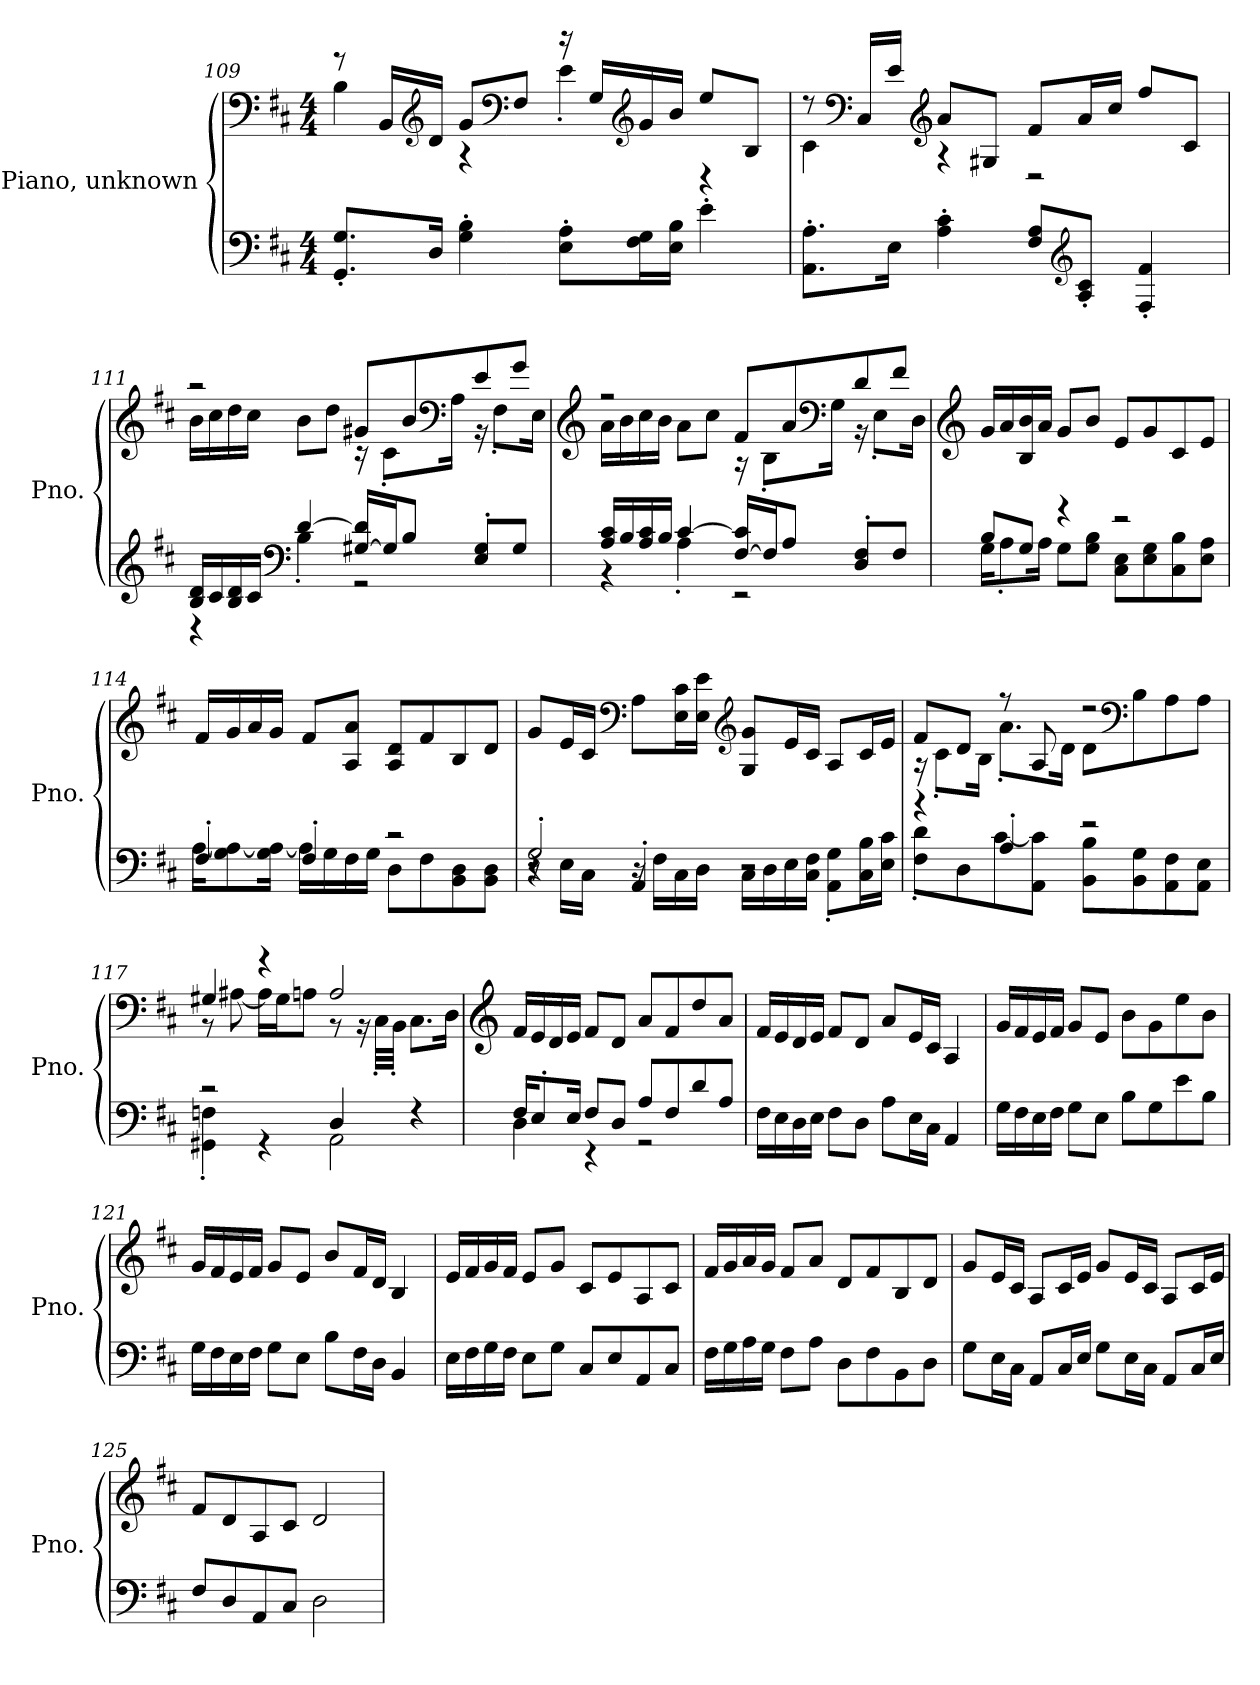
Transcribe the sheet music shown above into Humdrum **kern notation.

**kern	**kern
*part1	*part1
*staff2	*staff1
*I"Piano, unknown	*
*I'Pno.	*
*clefF4	*clefF4
*k[f#c#]	*k[f#c#]
*M4/4	*M4/4
=109	=109
*	*^
8.GG/' 8.G/'L	8r	4B\
.	16BB/LL	.
*	*clefG2	*
16D/Jk	16d/JJ	.
4G\' 4B\'	8g/L	4r
*	*clefF4	*
.	8F#/J	.
8E\' 8A\'L	16r	4e'\
.	16G/LL	.
*	*clefG2	*
16F#\ 16G\L	16g/	.
16E\ 16B\JJ	16b/JJ	.
4e'\	8ee/L	4r
.	8B/J	.
!!LO:LB:g=z	!!
=110	=110	=110
8.AA\' 8.A\'L	8r	4c#\
*	*clefF4	*
.	16C#/LL	.
16E\Jk	16e/JJ	.
*	*clefG2	*
4A\' 4c#\'	8a/L	4r
.	8G#X/J	.
8F#/ 8A/L	8f#/L	2r
*clefG2	*	*
8A/' 8c#/'J	16a/L	.
.	16cc#/JJ	.
4F#/' 4f#/'	8ff#/L	.
.	8c#/J	.
=111	=111	=111
*^	*	*
16B/ 16d/LL	4r	2r	16b\LL
16c#/	.	.	16cc#\
16B/ 16d/	.	.	16dd\
16c#/JJ	.	.	16cc#\JJ
*clefF4	*	*	*
[4d/	4B'\	.	8b\L
.	.	.	8dd\J
[16G#X/ 16d/]LL	2r	8g#X/L	16r
16G#/J]	.	.	8c#'\L
8B/J	.	8b/	.
*	*	*clefF4	*
.	.	.	16A\Jk
8E/' 8G#/'L	.	8e/	16r
.	.	.	8F#'\L
8G#/J	.	8g#/J	.
.	.	.	16E\Jk
!!LO:LB:g=z	!!
=112	=112	=112	=112
*	*	*clefG2	*
16A/ 16c#/LL	4r	2r	16a\LL
16B/	.	.	16b\
16A/ 16c#/	.	.	16cc#\
16B/JJ	.	.	16b\JJ
[4c#/	4A'\	.	8a\L
.	.	.	8cc#\J
[16F#/ 16c#/]LL	2r	8f#/L	16r
16F#/J]	.	.	8B'\L
8A/J	.	8a/	.
*	*	*clefF4	*
.	.	.	16G\Jk
8D/' 8F#/'L	.	8d/	16r
.	.	.	8E'\L
8F#/J	.	8f#/J	.
.	.	.	16D\Jk
*	*	*v	*v
=113	=113	=113
*	*	*clefG2
8B/L	16G\KL	16g/LL
.	8A'\	16a/
8G/J	.	16B/ 16b/
.	16A\Jk	16a/JJ
4r	8G\L	8g/L
.	8G\ 8B\J	8b/J
2r	8C#\ 8E\L	8e/L
.	8E\ 8G\	8g/
.	8C#\ 8B\	8c#/
.	8E\ 8A\J	8e/J
=114	=114	=114
4F#'/	[16A\KL	16f#/LL
.	8G\ 8A\_	16g/
.	.	16a/
.	16G\ 16A\_Jk	16g/JJ
4F#'/	16A\LL]	8f#/L
.	16G\	.
.	16F#\	8A/ 8a/J
.	16G\JJ	.
2r	8D\L	8A/ 8d/L
.	8F#\	8f#/
.	8BB\ 8D\	8B/
.	8BB\ 8D\J	8d/J
!!LO:LB:g=z
=115	=115	=115
*	*^	*
2G'/	8r	4r	8g/L
.	16E\LL	.	16e/L
.	16C#\JJ	.	16c#/JJ
*	*	*	*clefF4
.	16r	4AA'/	8A\L
.	16F#\LL	.	.
.	16C#\	.	16E\ 16c#\L
.	16D\JJ	.	16E\ 16e\JJ
*	*	*	*clefG2
2r	16C#\LL	2r	8G/ 8g/L
.	16D\	.	.
.	16E\	.	16e/L
.	16C#\ 16F#\JJ	.	16c#/JJ
.	8AA\' 8G\'L	.	8A/L
.	16C#\ 16B\L	.	16c#/L
.	16E\ 16c#\JJ	.	16e/JJ
*	*v	*v	*
=116	=116	=116
*	*	*^
4r	8F#\' 8d\'L	8f#/L	16r
.	.	.	8c#'\L
.	8D\	8d/J	.
.	.	.	16B\Jk
4A'/	[8c#\	8r	8.a'\L
.	8AA\ 8c#\]J	8A/	.
.	.	.	16d\Jk
2r	8BB\ 8B\L	2r	8d\L
*	*	*clefF4	*
.	8BB\ 8G\	.	8B\
.	8AA\ 8F#\	.	8A\
.	8AA\ 8E\J	.	8A\J
!!LO:PB:g=z	!!
=117	=117	=117	=117
2r	4GG#X\' 4Fn\'	4G#X/	8r
.	.	.	[8A#X\
.	4r	4r	16A#\LL]
.	.	.	16G#\J
.	.	.	8An\J
4D/	2AA\	2A/	8r
.	.	.	16r
.	.	.	32C#'\LLL
.	.	.	32BB'\JJJ
4r	.	.	8.C#\L
.	.	.	16D\Jk
*	*	*v	*v
=118	=118	=118
*	*	*clefG2
16F#/KL	4D\	16f#/LL
8E'/	.	16e/
.	.	16d/
16E/Jk	.	16e/JJ
8F#/L	4r	8f#/L
8D/J	.	8d/J
8A/L	2r	8a/L
8F#/	.	8f#/
8d/	.	8dd/
8A/J	.	8a/J
*v	*v	*
=119	=119
16F#\LL	16f#/LL
16E\	16e/
16D\	16d/
16E\JJ	16e/JJ
8F#\L	8f#/L
8D\J	8d/J
8A\L	8a/L
16E\L	16e/L
16C#\JJ	16c#/JJ
4AA/	4A/
!!LO:LB:g=z
=120	=120
16G\LL	16g/LL
16F#\	16f#/
16E\	16e/
16F#\JJ	16f#/JJ
8G\L	8g/L
8E\J	8e/J
8B\L	8b\L
8G\	8g\
8e\	8ee\
8B\J	8b\J
=121	=121
16G\LL	16g/LL
16F#\	16f#/
16E\	16e/
16F#\JJ	16f#/JJ
8G\L	8g/L
8E\J	8e/J
8B\L	8b/L
16F#\L	16f#/L
16D\JJ	16d/JJ
4BB/	4B/
=122	=122
16E\LL	16e/LL
16F#\	16f#/
16G\	16g/
16F#\JJ	16f#/JJ
8E\L	8e/L
8G\J	8g/J
8C#/L	8c#/L
8E/	8e/
8AA/	8A/
8C#/J	8c#/J
=123	=123
16F#\LL	16f#/LL
16G\	16g/
16A\	16a/
16G\JJ	16g/JJ
8F#\L	8f#/L
8A\J	8a/J
8D\L	8d/L
8F#\	8f#/
8BB\	8B/
8D\J	8d/J
!!LO:LB:g=z
=124	=124
8G\L	8g/L
16E\L	16e/L
16C#\JJ	16c#/JJ
8AA/L	8A/L
16C#/L	16c#/L
16E/JJ	16e/JJ
8G\L	8g/L
16E\L	16e/L
16C#\JJ	16c#/JJ
8AA/L	8A/L
16C#/L	16c#/L
16E/JJ	16e/JJ
=125	=125
8F#/L	8f#/L
8D/	8d/
8AA/	8A/
8C#/J	8c#/J
2D\	2d/
=	=
*-	*-
